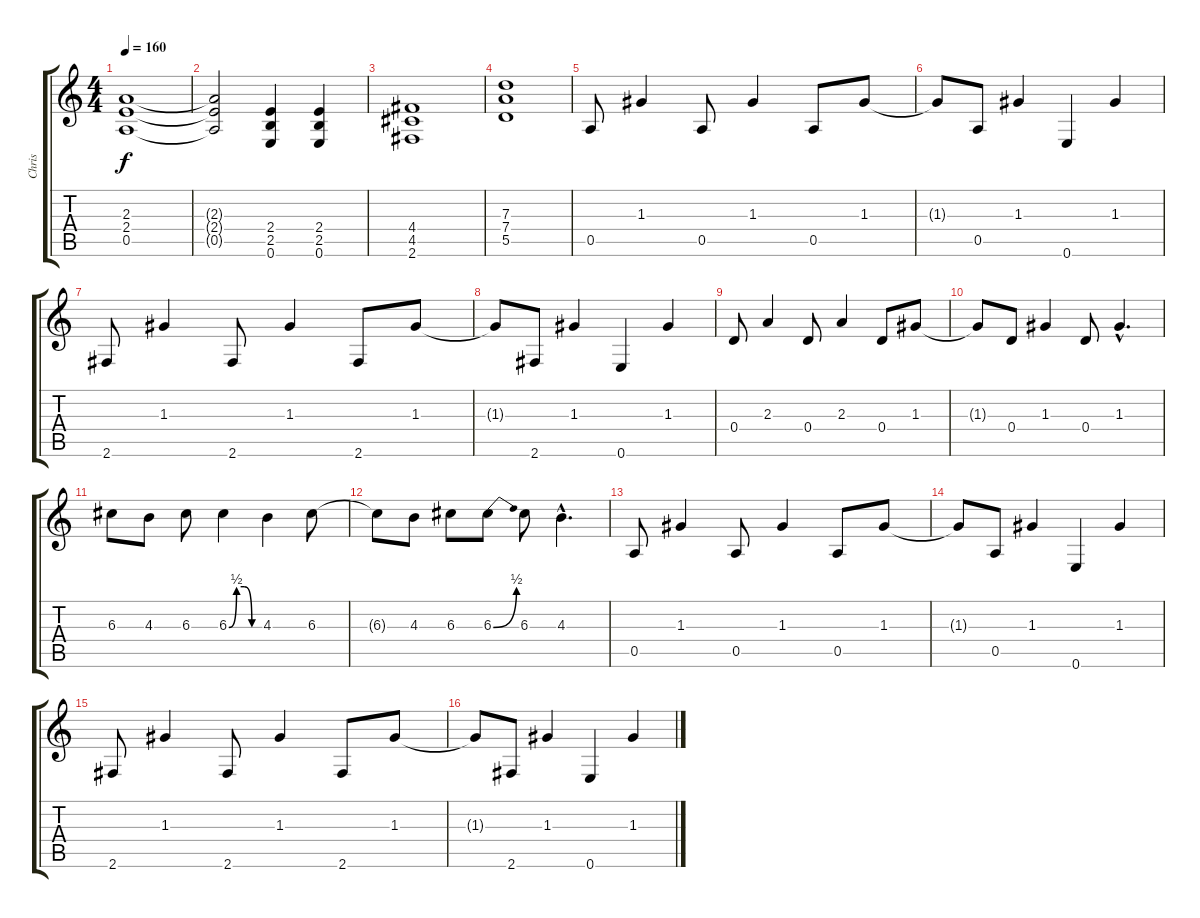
\track ("Chris" "Chris") {instrument overdrivenguitar}
\staff {score tabs}
\tuning (E4 B3 G3 D3 A2 E2) {hide}
\ts (4 4)
\tempo 160
\clef g2
\ks c
(2.3 2.4 0.5).1{dy f} |
(2.3{t} 2.4{t} 0.5{t}).2 (2.4 2.5 0.6).4 (2.4 2.5 0.6).4 |
(4.4 4.5 2.6).1 |
(7.3 7.4 5.5).1 |
0.5.8{instrument electricguitarclean} 1.3.4{instrument electricguitarclean} 0.5.8{instrument electricguitarclean} 1.3.4{instrument electricguitarclean} 0.5.8{instrument electricguitarclean} 1.3.8{instrument electricguitarclean} |
1.3{t}.8 0.5.8{instrument electricguitarclean} 1.3.4{instrument electricguitarclean} 0.6.4{instrument electricguitarclean} 1.3.4{instrument electricguitarclean} |
2.6.8{instrument electricguitarclean} 1.3.4{instrument electricguitarclean} 2.6.8{instrument electricguitarclean} 1.3.4{instrument electricguitarclean} 2.6.8{instrument electricguitarclean} 1.3.8{instrument electricguitarclean} |
1.3{t}.8{instrument electricguitarclean} 2.6.8 1.3.4{instrument electricguitarclean} 0.6.4{instrument electricguitarclean} 1.3.4{instrument electricguitarclean} |
0.4.8{instrument electricguitarclean} 2.3.4{instrument electricguitarclean} 0.4.8{instrument electricguitarclean} 2.3.4{instrument electricguitarclean} 0.4.8{instrument electricguitarclean} 1.3.8{instrument electricguitarclean} |
1.3{t}.8{instrument electricguitarclean} 0.4.8{instrument electricguitarclean} 1.3.4{instrument electricguitarclean} 0.4.8{instrument electricguitarclean} 1.3{hac}.4{d instrument electricguitarclean} |
6.3.8{balance 16 instrument overdrivenguitar} 4.3.8 6.3.8 6.3{be (custom 0 0 15 2 30 2 45 0 60 0)}.4 4.3.4 6.3.8 |
6.3{t}.8 4.3.8 6.3.8 6.3{be (bend 0 0 60 2)}.8 6.3.8 4.3{hac}.4{d} |
0.5.8{instrument electricguitarclean} 1.3.4{instrument electricguitarclean} 0.5.8{instrument electricguitarclean} 1.3.4{instrument electricguitarclean} 0.5.8{instrument electricguitarclean} 1.3.8{instrument electricguitarclean} |
1.3{t}.8 0.5.8{instrument electricguitarclean} 1.3.4{instrument electricguitarclean} 0.6.4{instrument electricguitarclean} 1.3.4{instrument electricguitarclean} |
2.6.8{instrument electricguitarclean} 1.3.4{instrument electricguitarclean} 2.6.8{instrument electricguitarclean} 1.3.4{instrument electricguitarclean} 2.6.8{instrument electricguitarclean} 1.3.8{instrument electricguitarclean} |
1.3{t}.8{instrument electricguitarclean} 2.6.8 1.3.4{instrument electricguitarclean} 0.6.4{instrument electricguitarclean} 1.3.4{instrument electricguitarclean}
